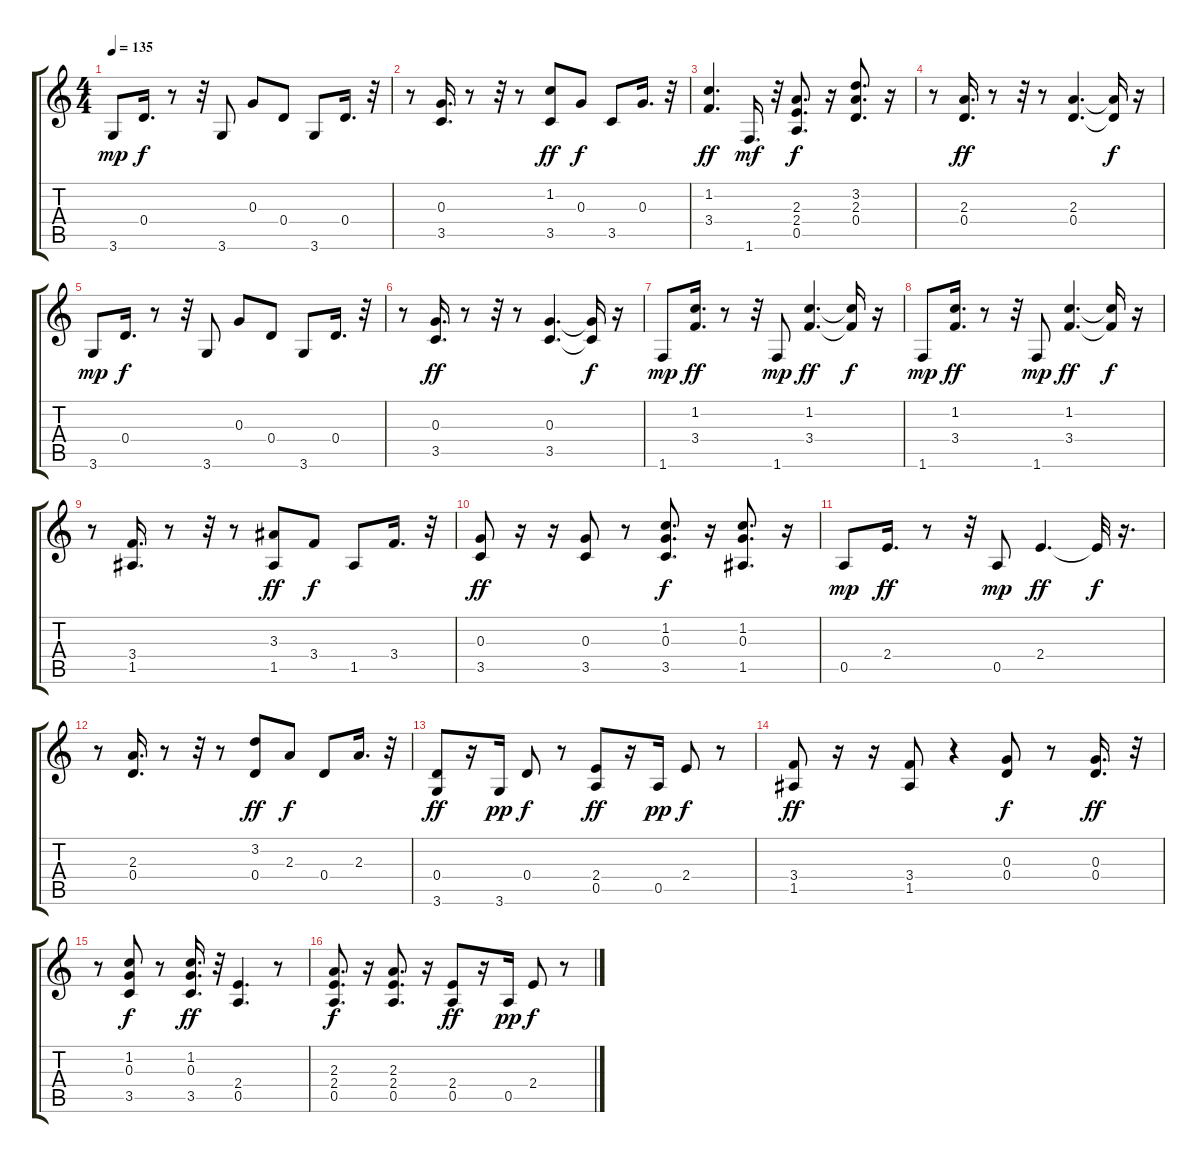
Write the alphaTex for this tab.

\track "" {instrument electricguitarmuted}
\staff {score tabs}
\tuning (E4 B3 G3 D3 A2 E2) {hide}
\ts (4 4)
\tempo 135
\clef g2
\ks c
3.6.8{dy mp} 0.4.16{d dy f} r.8 r.32 3.6.8 0.3.8 0.4.8 3.6.8 0.4.16{d} r.32 |
r.8 (0.3 3.5).16{d} r.8 r.32 r.8 (1.2 3.5).8{dy ff} 0.3.8{dy f} 3.5.8 0.3.16{d} r.32 |
(1.2 3.4).4{d dy ff} 1.6.16{d dy mf} r.32 (2.3 2.4 0.5).8{d dy f} r.16 (3.2 2.3 0.4).8{d} r.16 |
r.8 (2.3 0.4).16{d dy ff} r.8 r.32 r.8 (2.3 0.4).4{d} (2.3{t} 0.4{t}).16{dy f} r.16 |
3.6.8{dy mp} 0.4.16{d dy f} r.8 r.32 3.6.8 0.3.8 0.4.8 3.6.8 0.4.16{d} r.32 |
r.8 (0.3 3.5).16{d dy ff} r.8 r.32 r.8 (0.3 3.5).4{d} (0.3{t} 3.5{t}).16{dy f} r.16 |
1.6.8{dy mp} (1.2 3.4).16{d dy ff} r.8 r.32 1.6.8{dy mp} (1.2 3.4).4{d dy ff} (1.2{t} 3.4{t}).16{dy f} r.16 |
1.6.8{dy mp} (1.2 3.4).16{d dy ff} r.8 r.32 1.6.8{dy mp} (1.2 3.4).4{d dy ff} (1.2{t} 3.4{t}).16{dy f} r.16 |
r.8 (3.4 1.5).16{d} r.8 r.32 r.8 (3.3 1.5).8{dy ff} 3.4.8{dy f} 1.5.8 3.4.16{d} r.32 |
(0.3 3.5).8{dy ff} r.16 r.16 (0.3 3.5).8 r.8 (1.2 0.3 3.5).8{d dy f} r.16 (1.2 0.3 1.5).8{d} r.16 |
0.5.8{dy mp} 2.4.16{d dy ff} r.8 r.32 0.5.8{dy mp} 2.4.4{d dy ff} 2.4{t}.32{dy f} r.16{d} |
r.8 (2.3 0.4).16{d} r.8 r.32 r.8 (3.2 0.4).8{dy ff} 2.3.8{dy f} 0.4.8 2.3.16{d} r.32 |
(0.4 3.6).8{dy ff} r.16 3.6.16{dy pp} 0.4.8{dy f} r.8 (2.4 0.5).8{dy ff} r.16 0.5.16{dy pp} 2.4.8{dy f} r.8 |
(3.4 1.5).8{dy ff} r.16 r.16 (3.4 1.5).8 r.4 (0.3 0.4).8{dy f} r.8 (0.3 0.4).16{d dy ff} r.32 |
r.8 (1.2 0.3 3.5).8{dy f} r.8 (1.2 0.3 3.5).16{d dy ff} r.32 (2.4 0.5).4{d} r.8 |
(2.3 2.4 0.5).8{d dy f} r.16 (2.3 2.4 0.5).8{d} r.16 (2.4 0.5).8{dy ff} r.16 0.5.16{dy pp} 2.4.8{dy f} r.8
